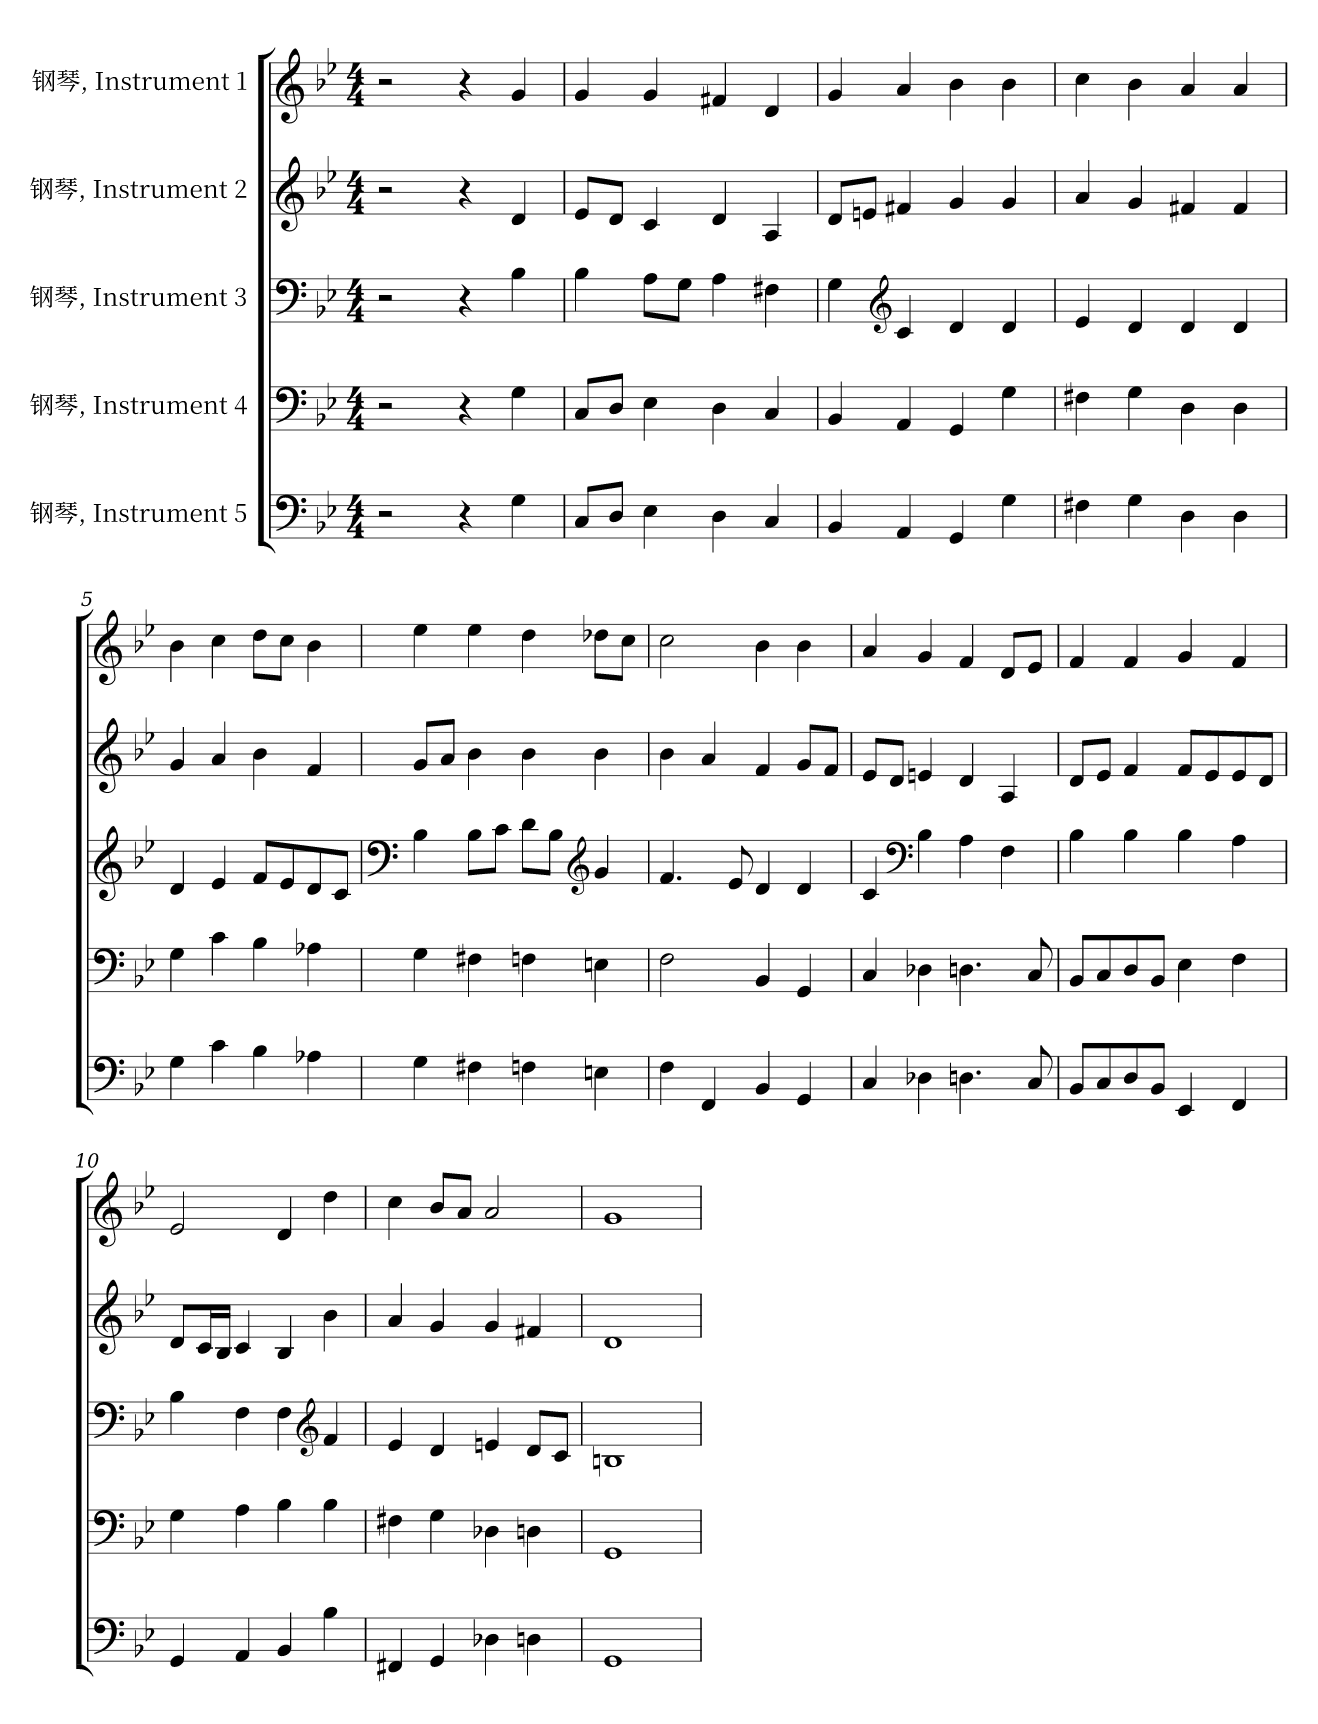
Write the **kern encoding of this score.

**kern	**kern	**kern	**kern	**kern
*part5	*part4	*part3	*part2	*part1
*staff5	*staff4	*staff3	*staff2	*staff1
*I"钢琴, Instrument 5	*I"钢琴, Instrument 4	*I"钢琴, Instrument 3	*I"钢琴, Instrument 2	*I"钢琴, Instrument 1
*clefF4	*clefF4	*clefF4	*clefG2	*clefG2
*k[b-e-]	*k[b-e-]	*k[b-e-]	*k[b-e-]	*k[b-e-]
*M4/4	*M4/4	*M4/4	*M4/4	*M4/4
*MM92	*MM92	*MM92	*MM92	*MM92
=1	=1	=1	=1	=1
2r	2r	2r	2r	2r
4r	4r	4r	4r	4r
4G\	4G\	4B-\	4d/	4g/
=2	=2	=2	=2	=2
8C/L	8C/L	4B-\	8e-/L	4g/
8D/J	8D/J	.	8d/J	.
4E-\	4E-\	8A\L	4c/	4g/
.	.	8G\J	.	.
4D\	4D\	4A\	4d/	4f#X/
4C/	4C/	4F#X\	4A/	4d/
=3	=3	=3	=3	=3
4BB-/	4BB-/	4G\	8d/L	4g/
.	.	.	8en/J	.
*	*	*clefG2	*	*
4AA/	4AA/	4c/	4f#X/	4a/
4GG/	4GG/	4d/	4g/	4b-\
4G\	4G\	4d/	4g/	4b-\
=4	=4	=4	=4	=4
4F#X\	4F#X\	4e-/	4a/	4cc\
4G\	4G\	4d/	4g/	4b-\
4D\	4D\	4d/	4f#X/	4a/
4D\	4D\	4d/	4f#/	4a/
=5	=5	=5	=5	=5
4G\	4G\	4d/	4g/	4b-\
4c\	4c\	4e-/	4a/	4cc\
4B-\	4B-\	8f/L	4b-\	8dd\L
.	.	8e-/	.	8cc\J
4A-X\	4A-X\	8d/	4f/	4b-\
.	.	8c/J	.	.
!!LO:LB:g=z
=6	=6	=6	=6	=6
*	*	*clefF4	*	*
4G\	4G\	4B-\	8g/L	4ee-\
.	.	.	8a/J	.
4F#X\	4F#X\	8B-\L	4b-\	4ee-\
.	.	8c\J	.	.
4Fn\	4Fn\	8d\L	4b-\	4dd\
.	.	8B-\J	.	.
*	*	*clefG2	*	*
4En\	4En\	4g/	4b-\	8dd-X\L
.	.	.	.	8cc\J
=7	=7	=7	=7	=7
4F\	2F\	4.f/	4b-\	2cc\
4FF/	.	.	4a/	.
.	.	8e-/	.	.
4BB-/	4BB-/	4d/	4f/	4b-\
4GG/	4GG/	4d/	8g/L	4b-\
.	.	.	8f/J	.
=8	=8	=8	=8	=8
4C/	4C/	4c/	8e-/L	4a/
.	.	.	8d/J	.
*	*	*clefF4	*	*
4D-X\	4D-X\	4B-\	4en/	4g/
4.Dn\	4.Dn\	4A\	4d/	4f/
.	.	4F\	4A/	8d/L
8C/	8C/	.	.	8e-/J
=9	=9	=9	=9	=9
8BB-/L	8BB-/L	4B-\	8d/L	4f/
8C/	8C/	.	8e-/J	.
8D/	8D/	4B-\	4f/	4f/
8BB-/J	8BB-/J	.	.	.
4EE-/	4E-\	4B-\	8f/L	4g/
.	.	.	8e-/	.
4FF/	4F\	4A\	8e-/	4f/
.	.	.	8d/J	.
!!LO:PB:g=z
=10	=10	=10	=10	=10
4GG/	4G\	4B-\	8d/L	2e-/
.	.	.	16c/L	.
.	.	.	16B-/JJ	.
4AA/	4A\	4F\	4c/	.
4BB-/	4B-\	4F\	4B-/	4d/
*	*	*clefG2	*	*
4B-\	4B-\	4f/	4b-\	4dd\
=11	=11	=11	=11	=11
4FF#X/	4F#X\	4e-/	4a/	4cc\
4GG/	4G\	4d/	4g/	8b-/L
.	.	.	.	8a/J
4D-X\	4D-X\	4en/	4g/	2a/
4Dn\	4Dn\	8d/L	4f#X/	.
.	.	8c/J	.	.
=12	=12	=12	=12	=12
1GG	1GG	1Bn	1d	1g
=	=	=	=	=
*-	*-	*-	*-	*-
